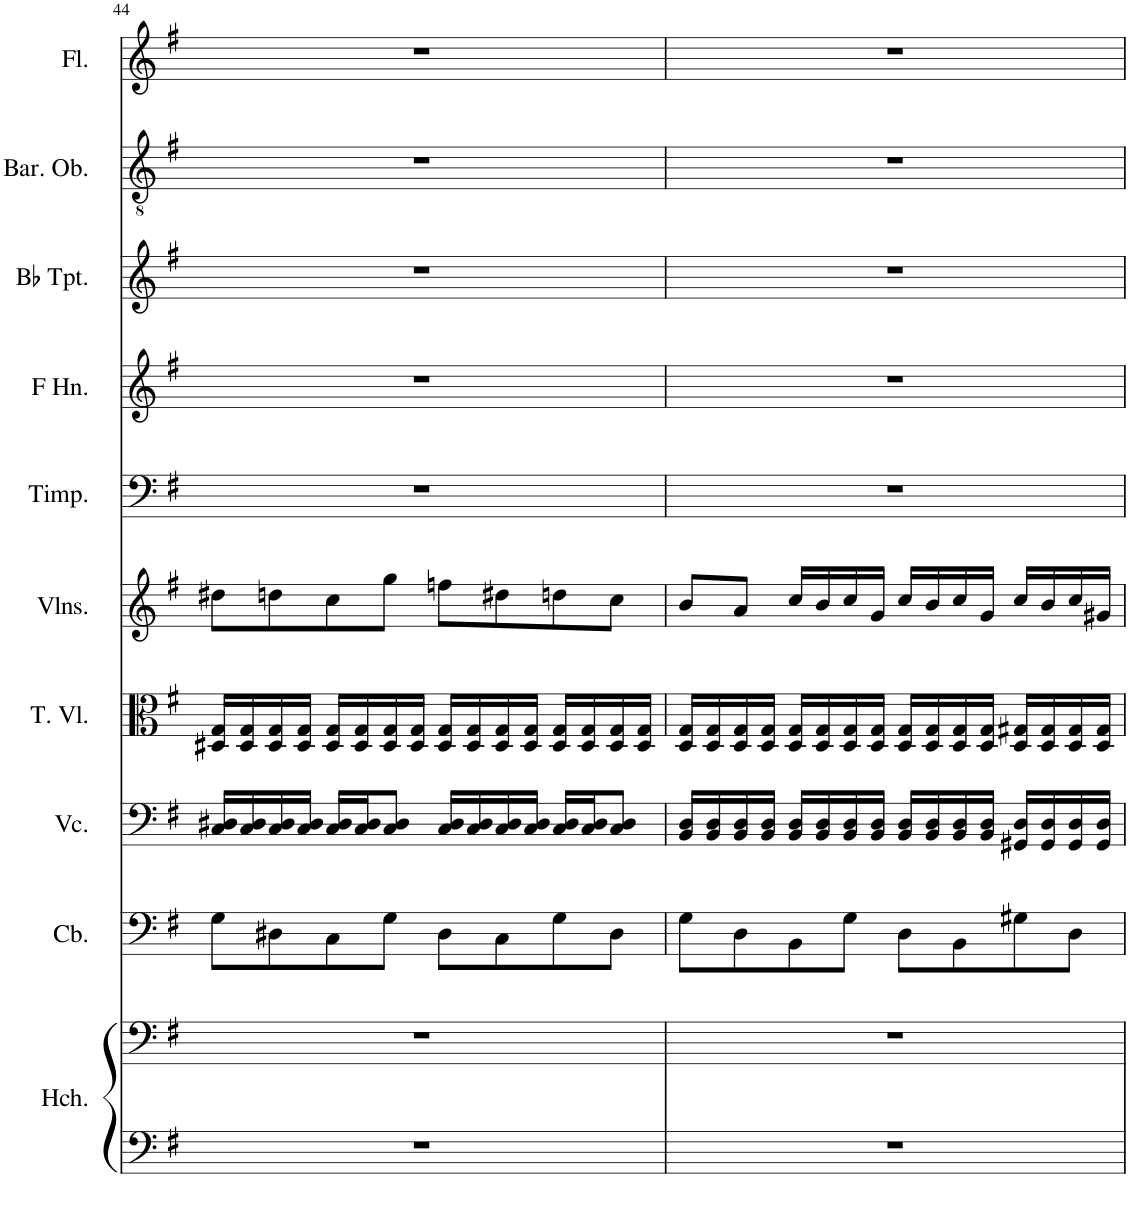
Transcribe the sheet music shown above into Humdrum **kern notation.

**kern	**kern	**kern	**kern	**kern	**kern	**kern	**kern	**kern	**kern	**kern
*part10	*part10	*part9	*part8	*part7	*part6	*part5	*part4	*part3	*part2	*part1
*staff11	*staff10	*staff9	*staff8	*staff7	*staff6	*staff5	*staff4	*staff3	*staff2	*staff1
*I"Harpsichord	*	*I"Contrabass, Cb.	*I"Violoncello, Vcl.	*I"Tenor Viol, Vla.	*I"Violins, Vl.I	*I"Timpani, Tp.	*I"Horn in F, Hn.	*I"Bb Trumpet, Tr.	*I"Baritone Oboe, Ob.	*I"Flute, Fl.
*I'Hch.	*	*I'Cb.	*I'Vc.	*I'T. Vl.	*I'Vlns.	*I'Timp.	*I'F Hn.	*I'Bb Tpt.	*I'Bar. Ob.	*I'Fl.
!!LO:PB:g=z
*clefF4	*clefF4	*clefF4	*clefF4	*clefC3	*clefG2	*clefF4	*clefG2	*clefG2	*clefGv2	*clefG2
*	*	*Trd7c12	*	*	*	*	*Trd4c7	*Trd1c2	*	*
*k[f#]	*k[f#]	*k[f#]	*k[f#]	*k[f#]	*k[f#]	*k[f#]	*k[f#]	*k[f#]	*k[f#]	*k[f#]
*M4/4	*M4/4	*M4/4	*M4/4	*M4/4	*M4/4	*M4/4	*M4/4	*M4/4	*M4/4	*M4/4
=44	=44	=44	=44	=44	=44	=44	=44	=44	=44	=44
1r	1r	8G\L	16C/ 16D#X/LL	16D#X/ 16G/LL	8dd#X\L	1r	1r	1r	1r	1r
.	.	.	16C/ 16D#/	16D#/ 16G/	.	.	.	.	.	.
.	.	8D#X\	16C/ 16D#/	16D#/ 16G/	8ddn\	.	.	.	.	.
.	.	.	16C/ 16D#/JJ	16D#/ 16G/JJ	.	.	.	.	.	.
.	.	8C\	16C/ 16D#/LL	16D#/ 16G/LL	8cc\	.	.	.	.	.
.	.	.	16C/ 16D#/J	16D#/ 16G/	.	.	.	.	.	.
.	.	8G\J	8C/ 8D#/J	16D#/ 16G/	8gg\J	.	.	.	.	.
.	.	.	.	16D#/ 16G/JJ	.	.	.	.	.	.
.	.	8D#\L	16C/ 16D#/LL	16D#/ 16G/LL	8ffn\L	.	.	.	.	.
.	.	.	16C/ 16D#/	16D#/ 16G/	.	.	.	.	.	.
.	.	8C\	16C/ 16D#/	16D#/ 16G/	8dd#X\	.	.	.	.	.
.	.	.	16C/ 16D#/JJ	16D#/ 16G/JJ	.	.	.	.	.	.
.	.	8G\	16C/ 16D#/LL	16D#/ 16G/LL	8ddn\	.	.	.	.	.
.	.	.	16C/ 16D#/J	16D#/ 16G/	.	.	.	.	.	.
.	.	8D#\J	8C/ 8D#/J	16D#/ 16G/	8cc\J	.	.	.	.	.
.	.	.	.	16D#/ 16G/JJ	.	.	.	.	.	.
=45	=45	=45	=45	=45	=45	=45	=45	=45	=45	=45
1r	1r	8G\L	16BB/ 16D/LL	16D/ 16G/LL	8b/L	1r	1r	1r	1r	1r
.	.	.	16BB/ 16D/	16D/ 16G/	.	.	.	.	.	.
.	.	8D\	16BB/ 16D/	16D/ 16G/	8a/J	.	.	.	.	.
.	.	.	16BB/ 16D/JJ	16D/ 16G/JJ	.	.	.	.	.	.
.	.	8BB\	16BB/ 16D/LL	16D/ 16G/LL	16cc/LL	.	.	.	.	.
.	.	.	16BB/ 16D/	16D/ 16G/	16b/	.	.	.	.	.
.	.	8G\J	16BB/ 16D/	16D/ 16G/	16cc/	.	.	.	.	.
.	.	.	16BB/ 16D/JJ	16D/ 16G/JJ	16g/JJ	.	.	.	.	.
.	.	8D\L	16BB/ 16D/LL	16D/ 16G/LL	16cc/LL	.	.	.	.	.
.	.	.	16BB/ 16D/	16D/ 16G/	16b/	.	.	.	.	.
.	.	8BB\	16BB/ 16D/	16D/ 16G/	16cc/	.	.	.	.	.
.	.	.	16BB/ 16D/JJ	16D/ 16G/JJ	16g/JJ	.	.	.	.	.
.	.	8G#X\	16GG#X/ 16D/LL	16D/ 16G#X/LL	16cc/LL	.	.	.	.	.
.	.	.	16GG#/ 16D/	16D/ 16G#/	16b/	.	.	.	.	.
.	.	8D\J	16GG#/ 16D/	16D/ 16G#/	16cc/	.	.	.	.	.
.	.	.	16GG#/ 16D/JJ	16D/ 16G#/JJ	16g#X/JJ	.	.	.	.	.
=	=	=	=	=	=	=	=	=	=	=
*-	*-	*-	*-	*-	*-	*-	*-	*-	*-	*-
